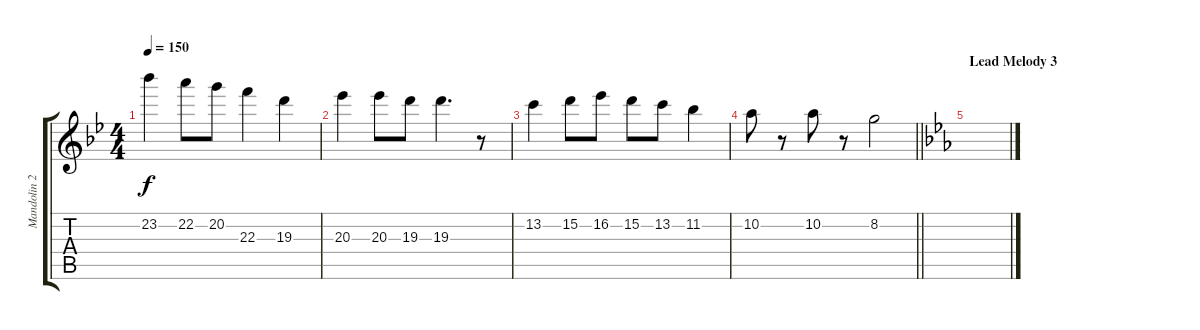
\track ("Mandolin 2 (Melody)" "Mandolin 2") {instrument acousticguitarnylon}
\staff {score tabs}
\tuning (E4 B3 G3 D3 A2 E2) {hide}
\ts (4 4)
\tempo 150
\clef g2
\ks gminor
23.2.4{dy f} 22.2.8 20.2.8 22.3.4 19.3.4 |
20.3.4 20.3.8 19.3.8 19.3.4{d} r.8 |
13.2.4 15.2.8 16.2.8 15.2.8 13.2.8 11.2.4 |
\barLineRight lightlight
10.2.8 r.8 10.2.8 r.8 8.2.2 |
\section ("" "Lead Melody 3")
\ks cminor
